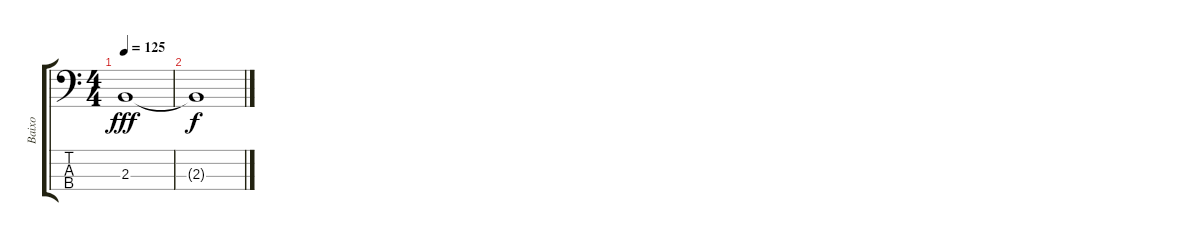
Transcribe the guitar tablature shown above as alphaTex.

\track ("Baixo" "Baixo") {instrument electricbassfinger}
\staff {score tabs}
\tuning (G2 D2 A1 E1) {hide}
\ts (4 4)
\tempo 125
\clef f4
\ks c
2.3{t}.1{dy fff} |
2.3{t}.1{dy f}
